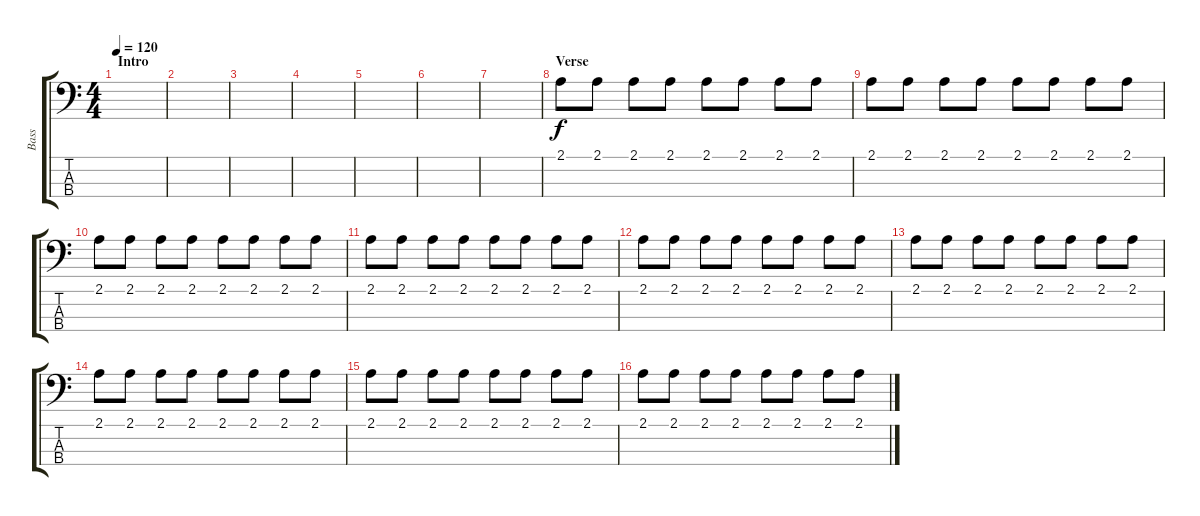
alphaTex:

\track ("Bass" "Bass") {instrument electricbasspick}
\staff {score tabs}
\tuning (G2 D2 A1 E1) {hide}
\ts (4 4)
\section ("" "Intro")
\tempo 120
\clef f4
\ks c
|
|
|
|
|
|
|
\section ("" "Verse")
2.1.8 2.1.8 2.1.8 2.1.8 2.1.8 2.1.8 2.1.8 2.1.8 |
2.1.8 2.1.8 2.1.8 2.1.8 2.1.8 2.1.8 2.1.8 2.1.8 |
2.1.8 2.1.8 2.1.8 2.1.8 2.1.8 2.1.8 2.1.8 2.1.8 |
2.1.8 2.1.8 2.1.8 2.1.8 2.1.8 2.1.8 2.1.8 2.1.8 |
2.1.8 2.1.8 2.1.8 2.1.8 2.1.8 2.1.8 2.1.8 2.1.8 |
2.1.8 2.1.8 2.1.8 2.1.8 2.1.8 2.1.8 2.1.8 2.1.8 |
2.1.8 2.1.8 2.1.8 2.1.8 2.1.8 2.1.8 2.1.8 2.1.8 |
2.1.8 2.1.8 2.1.8 2.1.8 2.1.8 2.1.8 2.1.8 2.1.8 |
2.1.8 2.1.8 2.1.8 2.1.8 2.1.8 2.1.8 2.1.8 2.1.8
